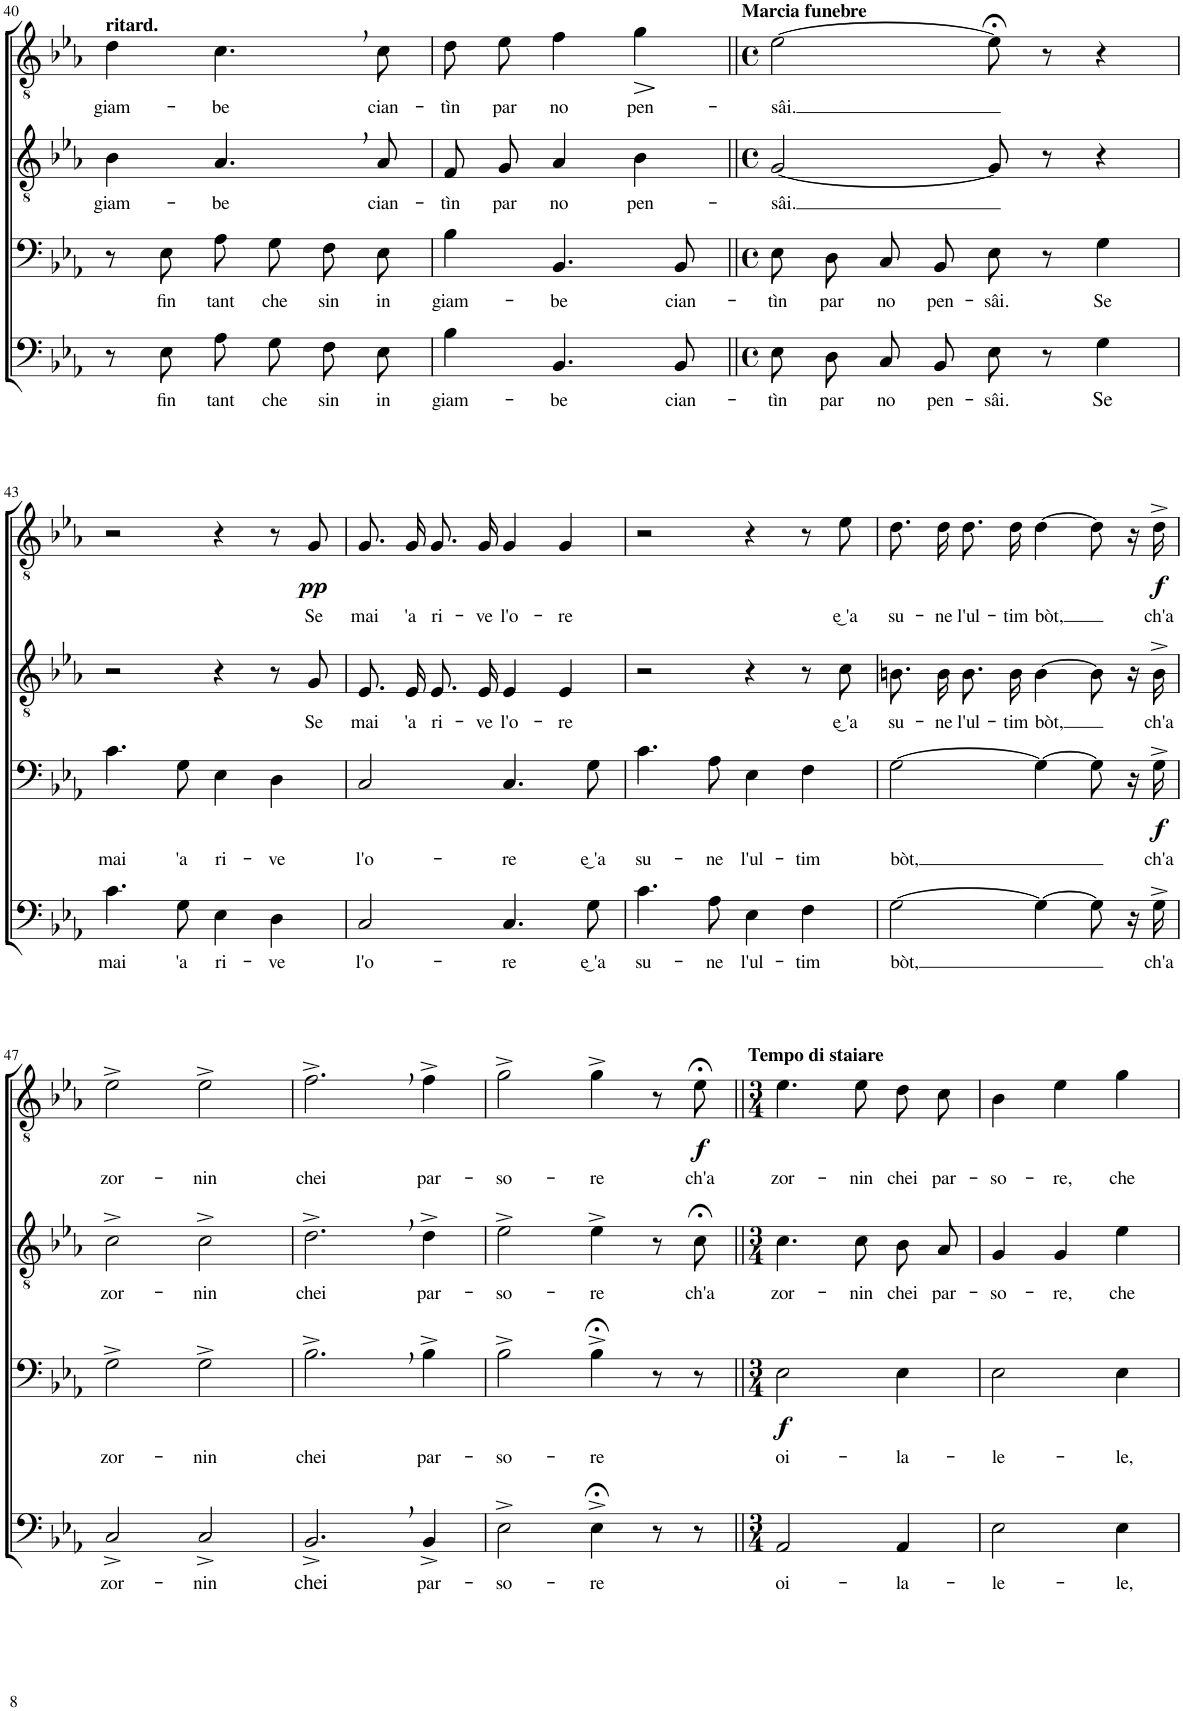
**kern	**text	**kern	**text	**dynam	**kern	**text	**kern	**text	**dynam
*part4	*part4	*part3	*part3	*part3	*part2	*part2	*part1	*part1	*part1
*staff4	*staff4	*staff3	*staff3	*staff3	*staff2	*staff2	*staff1	*staff1	*staff1
*I"Bass	*	*I"Baritone	*	*	*I"Tenor	*	*I"Tenor	*	*
!!LO:PB:g=z
*clefF4	*	*clefF4	*	*	*clefGv2	*	*clefGv2	*	*
*k[b-e-a-]	*	*k[b-e-a-]	*	*	*k[b-e-a-]	*	*k[b-e-a-]	*	*
*M3/4	*	*M3/4	*	*	*M3/4	*	*M3/4	*	*
=40	=40	=40	=40	=40	=40	=40	=40	=40	=40
!	!	!	!	!	!	!	!LO:TX:a:B:t=ritard.	!	!
!	!	!	!	!	!	!LO:LY:b	!	!LO:LY:b	!
8r	.	8r	.	.	4B-\	giam-	4d\	giam-	.
!	!LO:LY:b	!	!LO:LY:b	!	!	!	!	!	!
8E-\	fin	8E-\	fin	.	.	.	.	.	.
!	!LO:LY:b	!	!LO:LY:b	!	!	!LO:LY:b	!	!LO:LY:b	!
8A-\L	tant	8A-\L	tant	.	4.A-,/	-be	4.c,\	-be	.
!	!LO:LY:b	!	!LO:LY:b	!	!	!	!	!	!
8G\J	che	8G\J	che	.	.	.	.	.	.
!	!LO:LY:b	!	!LO:LY:b	!	!	!	!	!	!
8F\L	sin	8F\L	sin	.	.	.	.	.	.
!	!LO:LY:b	!	!LO:LY:b	!	!	!LO:LY:b	!	!LO:LY:b	!
8E-\J	in	8E-\J	in	.	8A-/	cian-	8c\	cian-	.
=41	=41	=41	=41	=41	=41	=41	=41	=41	=41
!	!LO:LY:b	!	!LO:LY:b	!	!	!LO:LY:b	!	!LO:LY:b	!
4B-\	giam-	4B-\	giam-	.	8F/L	-tìn	8d\L	-tìn	.
!	!	!	!	!	!	!LO:LY:b	!	!LO:LY:b	!
.	.	.	.	.	8G/J	par	8e-\J	par	.
!	!LO:LY:b	!	!LO:LY:b	!	!	!LO:LY:b	!	!LO:LY:b	!
4.BB-/	-be	4.BB-/	-be	.	4A-/	no	4f\	no	.
!	!	!	!	!	!	!LO:LY:b	!	!LO:LY:b	!LO:HP:b
.	.	.	.	.	4B-\	pen-	4g\	pen-	>
!	!LO:LY:b	!	!LO:LY:b	!	!	!	!	!	!
8BB-/	cian-	8BB-/	cian-	.	.	.	.	.	.
.	.	.	.	.	.	.	.	.	]
=42||	=42||	=42||	=42||	=42||	=42||	=42||	=42||	=42||	=42||
*M4/4	*	*M4/4	*	*	*M4/4	*	*M4/4	*	*
*met(c)	*	*met(c)	*	*	*met(c)	*	*met(c)	*	*
!	!	!	!	!	!	!	!LO:TX:a:B:t=Marcia funebre	!	!
!	!LO:LY:b	!	!LO:LY:b	!	!	!LO:LY:b	!	!LO:LY:b	!
8E-\L	-tìn	8E-\L	-tìn	.	[2G/	-sâi.	[2e-\	-sâi.	.
!	!LO:LY:b	!	!LO:LY:b	!	!	!	!	!	!
8D\J	par	8D\J	par	.	.	.	.	.	.
!	!LO:LY:b	!	!LO:LY:b	!	!	!	!	!	!
8C/L	no	8C/L	no	.	.	.	.	.	.
!	!LO:LY:b	!	!LO:LY:b	!	!	!	!	!	!
8BB-/J	pen-	8BB-/J	pen-	.	.	.	.	.	.
!	!LO:LY:b	!	!LO:LY:b	!	!	!	!	!	!
8E-\	-sâi.	8E-\	-sâi.	.	8G/]	.	8e-;<\]	.	.
8r	.	8r	.	.	8r	.	8r	.	.
!	!LO:LY:b	!	!LO:LY:b	!	!	!	!	!	!
4G\	Se	4G\	Se	.	4r	.	4r	.	.
!!LO:LB:g=z
=43	=43	=43	=43	=43	=43	=43	=43	=43	=43
!	!LO:LY:b	!	!LO:LY:b	!	!	!	!	!	!
4.c\	mai	4.c\	mai	.	2r	.	2r	.	.
!	!LO:LY:b	!	!LO:LY:b	!	!	!	!	!	!
8G\	'a	8G\	'a	.	.	.	.	.	.
!	!LO:LY:b	!	!LO:LY:b	!	!	!	!	!	!
4E-\	ri-	4E-\	ri-	.	4r	.	4r	.	.
!	!LO:LY:b	!	!LO:LY:b	!	!	!	!	!	!
4D\	-ve	4D\	-ve	.	8r	.	8r	.	.
!	!	!	!	!	!	!LO:LY:b	!	!LO:LY:b	!LO:DY:b
.	.	.	.	.	8G/	Se	8G/	Se	pp
=44	=44	=44	=44	=44	=44	=44	=44	=44	=44
!	!LO:LY:b	!	!LO:LY:b	!	!	!LO:LY:b	!	!LO:LY:b	!
2C/	l'o-	2C/	l'o-	.	8.E-/L	mai	8.G/L	mai	.
!	!	!	!	!	!	!LO:LY:b	!	!LO:LY:b	!
.	.	.	.	.	16E-/Jk	'a	16G/Jk	'a	.
!	!	!	!	!	!	!LO:LY:b	!	!LO:LY:b	!
.	.	.	.	.	8.E-/L	ri-	8.G/L	ri-	.
!	!	!	!	!	!	!LO:LY:b	!	!LO:LY:b	!
.	.	.	.	.	16E-/Jk	-ve	16G/Jk	-ve	.
!	!LO:LY:b	!	!LO:LY:b	!	!	!LO:LY:b	!	!LO:LY:b	!
4.C/	-re	4.C/	-re	.	4E-/	l'o-	4G/	l'o-	.
!	!	!	!	!	!	!LO:LY:b	!	!LO:LY:b	!
.	.	.	.	.	4E-/	-re	4G/	-re	.
!	!LO:LY:b	!	!LO:LY:b	!	!	!	!	!	!
8G\	e͜ 'a	8G\	e͜ 'a	.	.	.	.	.	.
=45	=45	=45	=45	=45	=45	=45	=45	=45	=45
!	!LO:LY:b	!	!LO:LY:b	!	!	!	!	!	!
4.c\	su-	4.c\	su-	.	2r	.	2r	.	.
!	!LO:LY:b	!	!LO:LY:b	!	!	!	!	!	!
8A-\	-ne	8A-\	-ne	.	.	.	.	.	.
!	!LO:LY:b	!	!LO:LY:b	!	!	!	!	!	!
4E-\	l'ul-	4E-\	l'ul-	.	4r	.	4r	.	.
!	!LO:LY:b	!	!LO:LY:b	!	!	!	!	!	!
4F\	-tim	4F\	-tim	.	8r	.	8r	.	.
!	!	!	!	!	!	!LO:LY:b	!	!LO:LY:b	!
.	.	.	.	.	8c\	e͜ 'a	8e-\	e͜ 'a	.
=46	=46	=46	=46	=46	=46	=46	=46	=46	=46
!	!LO:LY:b	!	!LO:LY:b	!	!	!LO:LY:b	!	!LO:LY:b	!
[2G\	bòt,	[2G\	bòt,	.	8.Bn\L	su-	8.d\L	su-	.
!	!	!	!	!	!	!LO:LY:b	!	!LO:LY:b	!
.	.	.	.	.	16B\Jk	-ne	16d\Jk	-ne	.
!	!	!	!	!	!	!LO:LY:b	!	!LO:LY:b	!
.	.	.	.	.	8.B\L	l'ul-	8.d\L	l'ul-	.
!	!	!	!	!	!	!LO:LY:b	!	!LO:LY:b	!
.	.	.	.	.	16B\Jk	-tim	16d\Jk	-tim	.
!	!	!	!	!	!	!LO:LY:b	!	!LO:LY:b	!
4G\_	.	4G\_	.	.	[4B\	bòt,	[4d\	bòt,	.
8G\]	.	8G\]	.	.	8B\]	.	8d\]	.	.
16r	.	16r	.	.	16r	.	16r	.	.
!	!LO:LY:b	!	!LO:LY:b	!LO:DY:b	!	!LO:LY:b	!	!LO:LY:b	!LO:DY:b
16G^\	ch'a	16G^\	ch'a	f	16B^\	ch'a	16d^\	ch'a	f
!!LO:LB:g=z
=47	=47	=47	=47	=47	=47	=47	=47	=47	=47
!	!LO:LY:b	!	!LO:LY:b	!	!	!LO:LY:b	!	!LO:LY:b	!
2C^/	zor-	2G^\	zor-	.	2c^\	zor-	2e-^\	zor-	.
!	!LO:LY:b	!	!LO:LY:b	!	!	!LO:LY:b	!	!LO:LY:b	!
2C^/	-nin	2G^\	-nin	.	2c^\	-nin	2e-^\	-nin	.
=48	=48	=48	=48	=48	=48	=48	=48	=48	=48
!	!LO:LY:b	!	!LO:LY:b	!	!	!LO:LY:b	!	!LO:LY:b	!
2.BB-^,/	chei	2.B-^,\	chei	.	2.d^,\	chei	2.f^,\	chei	.
!	!LO:LY:b	!	!LO:LY:b	!	!	!LO:LY:b	!	!LO:LY:b	!
4BB-^/	par-	4B-^\	par-	.	4d^\	par-	4f^\	par-	.
=49	=49	=49	=49	=49	=49	=49	=49	=49	=49
!	!LO:LY:b	!	!LO:LY:b	!	!	!LO:LY:b	!	!LO:LY:b	!
2E-^\	-so-	2B-^\	-so-	.	2e-^\	-so-	2g^\	-so-	.
!	!LO:LY:b	!	!LO:LY:b	!	!	!LO:LY:b	!	!LO:LY:b	!
4E-;<^\	-re	4B-;<^\	-re	.	4e-^\	-re	4g^\	-re	.
8r	.	8r	.	.	8r	.	8r	.	.
!	!	!	!	!	!	!LO:LY:b	!	!LO:LY:b	!LO:DY:b
8r	.	8r	.	.	8c;<\	ch'a	8e-;<\	ch'a	f
=50||	=50||	=50||	=50||	=50||	=50||	=50||	=50||	=50||	=50||
*M3/4	*	*M3/4	*	*	*M3/4	*	*M3/4	*	*
!	!	!	!	!	!	!	!LO:TX:a:B:t=Tempo di staiare	!	!
!	!LO:LY:b	!	!LO:LY:b	!LO:DY:b	!	!LO:LY:b	!	!LO:LY:b	!
2AA-/	oi-	2E-\	oi-	f	4.c\	zor-	4.e-\	zor-	.
!	!	!	!	!	!	!LO:LY:b	!	!LO:LY:b	!
.	.	.	.	.	8c\	-nin	8e-\	-nin	.
!	!LO:LY:b	!	!LO:LY:b	!	!	!LO:LY:b	!	!LO:LY:b	!
4AA-/	-la-	4E-\	-la-	.	8B-/L	chei	8d\L	chei	.
!	!	!	!	!	!	!LO:LY:b	!	!LO:LY:b	!
.	.	.	.	.	8A-/J	par-	8c\J	par-	.
=51	=51	=51	=51	=51	=51	=51	=51	=51	=51
!	!LO:LY:b	!	!LO:LY:b	!	!	!LO:LY:b	!	!LO:LY:b	!
2E-\	-le-	2E-\	-le-	.	4G/	-so-	4B-\	-so-	.
!	!	!	!	!	!	!LO:LY:b	!	!LO:LY:b	!
.	.	.	.	.	4G/	-re,	4e-\	-re,	.
!	!LO:LY:b	!	!LO:LY:b	!	!	!LO:LY:b	!	!LO:LY:b	!
4E-\	-le,	4E-\	-le,	.	4e-\	che	4g\	che	.
=	=	=	=	=	=	=	=	=	=
*-	*-	*-	*-	*-	*-	*-	*-	*-	*-
